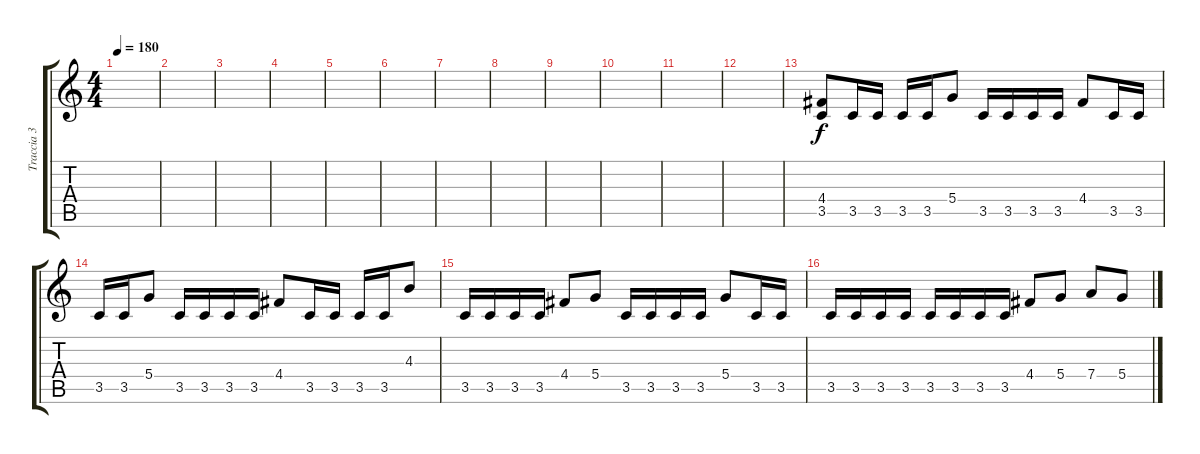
\track ("Traccia 3" "Traccia 3") {instrument distortionguitar}
\staff {score tabs}
\tuning (E4 B3 G3 D3 A2 E2) {hide}
\ts (4 4)
\tempo 180
\clef g2
\ks c
|
|
|
|
|
|
|
|
|
|
|
|
(4.4 3.5).8 3.5.16 3.5.16 3.5.16 3.5.16 5.4.8 3.5.16 3.5.16 3.5.16 3.5.16 4.4.8 3.5.16 3.5.16 |
3.5.16 3.5.16 5.4.8 3.5.16 3.5.16 3.5.16 3.5.16 4.4.8 3.5.16 3.5.16 3.5.16 3.5.16 4.3.8 |
3.5.16 3.5.16 3.5.16 3.5.16 4.4.8 5.4.8 3.5.16 3.5.16 3.5.16 3.5.16 5.4.8 3.5.16 3.5.16 |
3.5.16 3.5.16 3.5.16 3.5.16 3.5.16 3.5.16 3.5.16 3.5.16 4.4.8 5.4.8 7.4.8 5.4.8
